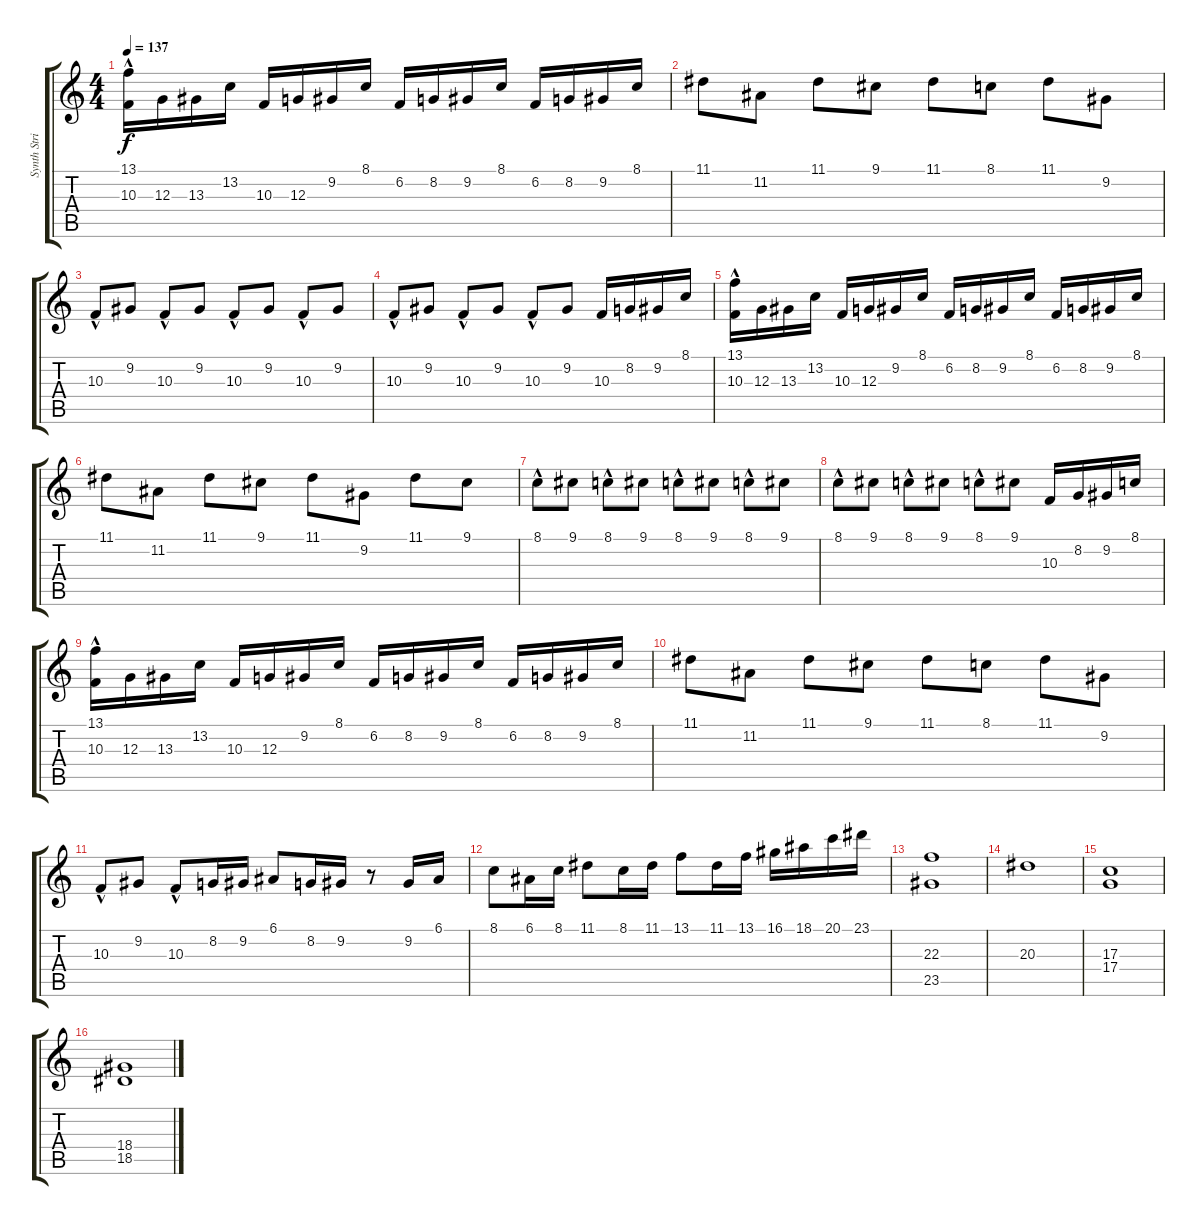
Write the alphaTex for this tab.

\track ("Synth String 1" "Synth Stri") {instrument synthstrings1}
\staff {score tabs}
\tuning (E4 B3 G3 D3 A2 E2) {hide}
\ts (4 4)
\tempo 137
\clef g2
\ks c
(13.1{hac} 10.3).16{dy f volume 10} 12.3.16{volume 10} 13.3.16{volume 9} 13.2.16{volume 9} 10.3.16{volume 8} 12.3.16{volume 8} 9.2.16{volume 8} 8.1.16{volume 8} 6.2.16{volume 7} 8.2.16{volume 7} 9.2.16{volume 6} 8.1.16{volume 6} 6.2.16{volume 6} 8.2.16{volume 5} 9.2.16{volume 5} 8.1.16{volume 5} |
11.1.8{volume 10} 11.2.8 11.1.8 9.1.8 11.1.8 8.1.8 11.1.8 9.2.8 |
10.3{hac}.8{volume 10} 9.2.8{volume 10} 10.3{hac}.8{volume 9} 9.2.8{volume 9} 10.3{hac}.8{volume 8} 9.2.8{volume 8} 10.3{hac}.8{volume 8} 9.2.8{volume 7} |
10.3{hac}.8{volume 7} 9.2.8{volume 6} 10.3{hac}.8{volume 6} 9.2.8{volume 6} 10.3{hac}.8{volume 5} 9.2.8{volume 5} 10.3.16{volume 5} 8.2.16{volume 4} 9.2.16{volume 10} 8.1.16 |
(13.1{hac} 10.3).16{volume 10} 12.3.16{volume 10} 13.3.16{volume 9} 13.2.16{volume 9} 10.3.16{volume 8} 12.3.16{volume 8} 9.2.16{volume 8} 8.1.16{volume 7} 6.2.16{volume 7} 8.2.16{volume 7} 9.2.16{volume 6} 8.1.16{volume 6} 6.2.16{volume 6} 8.2.16{volume 5} 9.2.16{volume 5} 8.1.16{volume 4} |
11.1.8{volume 10} 11.2.8 11.1.8 9.1.8 11.1.8 9.2.8 11.1.8 9.1.8 |
8.1{hac}.8{volume 10} 9.1.8{volume 10} 8.1{hac}.8{volume 9} 9.1.8{volume 9} 8.1{hac}.8{volume 8} 9.1.8{volume 8} 8.1{hac}.8{volume 8} 9.1.8{volume 7} |
8.1{hac}.8{volume 7} 9.1.8{volume 6} 8.1{hac}.8{volume 6} 9.1.8{volume 6} 8.1{hac}.8{volume 5} 9.1.8{volume 5} 10.3.16{volume 5} 8.2.16{volume 4} 9.2.16{volume 10} 8.1.16 |
(13.1{hac} 10.3).16{volume 10} 12.3.16{volume 10} 13.3.16{volume 9} 13.2.16{volume 9} 10.3.16{volume 8} 12.3.16{volume 8} 9.2.16{volume 8} 8.1.16{volume 7} 6.2.16{volume 7} 8.2.16{volume 7} 9.2.16{volume 6} 8.1.16{volume 6} 6.2.16{volume 6} 8.2.16{volume 5} 9.2.16{volume 5} 8.1.16{volume 4} |
11.1.8{volume 10} 11.2.8{volume 10} 11.1.8{volume 10} 9.1.8{volume 10} 11.1.8{volume 10} 8.1.8{volume 10} 11.1.8 9.2.8{volume 10} |
10.3{hac}.8{volume 11} 9.2.8{volume 11} 10.3{hac}.8{volume 11} 8.2.16{volume 11} 9.2.16 6.1.8{volume 11} 8.2.16 9.2.16{volume 11} r.8 9.2.16{volume 11} 6.1.16 |
8.1.8{volume 12} 6.1.16{volume 12} 8.1.16 11.1.8{volume 12} 8.1.16 11.1.16{volume 12} 13.1.8 11.1.16{volume 12} 13.1.16{volume 12} 16.1.16 18.1.16 20.1.16{volume 12} 23.1.16 |
(22.3 23.5).1{volume 12 balance 8} |
20.3.1 |
(17.3 17.4).1 |
(18.4 18.5).1
